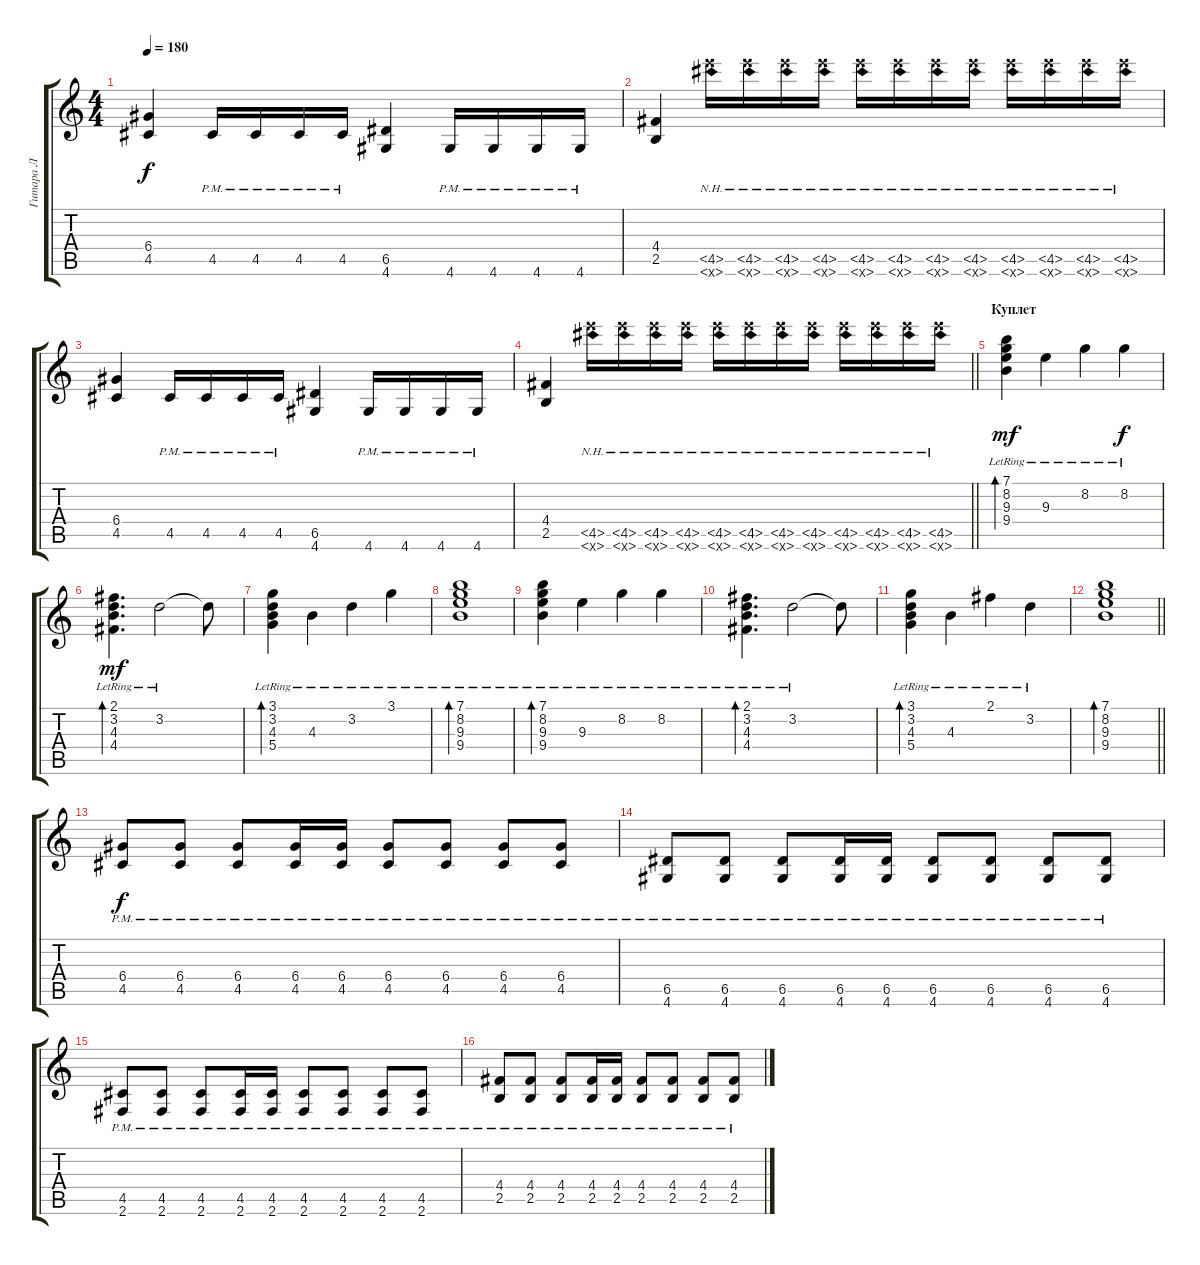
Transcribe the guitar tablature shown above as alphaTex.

\track ("Гитара Л" "Гитара Л") {instrument distortionguitar}
\staff {score tabs}
\tuning (E4 B3 G3 D3 A2 E2) {hide}
\ts (4 4)
\tempo 180
\clef g2
\ks c
(6.4 4.5).4{dy f} 4.5{pm}.16 4.5{pm}.16 4.5{pm}.16 4.5{pm}.16 (6.5 4.6).4 4.6{pm}.16 4.6{pm}.16 4.6{pm}.16 4.6{pm}.16 |
(4.4 2.5).4 (4.5{nh} 2.6{nh x}).16 (4.5{nh} 2.6{nh x}).16 (4.5{nh} 2.6{nh x}).16 (4.5{nh} 2.6{nh x}).16 (4.5{nh} 2.6{nh x}).16 (4.5{nh} 2.6{nh x}).16 (4.5{nh} 2.6{nh x}).16 (4.5{nh} 2.6{nh x}).16 (4.5{nh} 2.6{nh x}).16 (4.5{nh} 2.6{nh x}).16 (4.5{nh} 2.6{nh x}).16 (4.5{nh} 2.6{nh x}).16 |
(6.4 4.5).4 4.5{pm}.16 4.5{pm}.16 4.5{pm}.16 4.5{pm}.16 (6.5 4.6).4 4.6{pm}.16 4.6{pm}.16 4.6{pm}.16 4.6{pm}.16 |
\barLineRight lightlight
(4.4 2.5).4 (4.5{nh} 2.6{nh x}).16 (4.5{nh} 2.6{nh x}).16 (4.5{nh} 2.6{nh x}).16 (4.5{nh} 2.6{nh x}).16 (4.5{nh} 2.6{nh x}).16 (4.5{nh} 2.6{nh x}).16 (4.5{nh} 2.6{nh x}).16 (4.5{nh} 2.6{nh x}).16 (4.5{nh} 2.6{nh x}).16 (4.5{nh} 2.6{nh x}).16 (4.5{nh} 2.6{nh x}).16 (4.5{nh} 2.6{nh x}).16 |
\section ("" "Куплет")
(7.1{lr} 8.2{lr} 9.3{lr} 9.4{lr}).4{bd 240 dy mf instrument acousticguitarsteel} 9.3{lr}.4 8.2{lr}.4 8.2{lr}.4{dy f} |
(2.1{lr} 3.2{lr} 4.3{lr} 4.4{lr}).4{d bd 240 dy mf} 3.2{lr}.2 3.2{t}.8 |
(3.1{lr} 3.2{lr} 4.3{lr} 5.4{lr}).4{bd 240} 4.3{lr}.4 3.2{lr}.4 3.1{lr}.4 |
(7.1{lr} 8.2{lr} 9.3{lr} 9.4{lr}).1{bd 240} |
(7.1{lr} 8.2{lr} 9.3{lr} 9.4{lr}).4{bd 240} 9.3{lr}.4 8.2{lr}.4 8.2{lr}.4 |
(2.1{lr} 3.2{lr} 4.3{lr} 4.4{lr}).4{d bd 240} 3.2{lr}.2 3.2{t}.8 |
(3.1{lr} 3.2{lr} 4.3{lr} 5.4{lr}).4{bd 240} 4.3{lr}.4 2.1{lr}.4 3.2{lr}.4 |
\barLineRight lightlight
(7.1 8.2 9.3 9.4).1{bd 240} |
\section ("" " ")
(6.4{pm} 4.5{pm}).8{dy f instrument distortionguitar} (6.4{pm} 4.5{pm}).8 (6.4{pm} 4.5{pm}).8 (6.4{pm} 4.5{pm}).16 (6.4{pm} 4.5{pm}).16 (6.4{pm} 4.5{pm}).8 (6.4{pm} 4.5{pm}).8 (6.4{pm} 4.5{pm}).8 (6.4{pm} 4.5{pm}).8 |
(6.5{pm} 4.6{pm}).8 (6.5{pm} 4.6{pm}).8 (6.5{pm} 4.6{pm}).8 (6.5{pm} 4.6{pm}).16 (6.5{pm} 4.6{pm}).16 (6.5{pm} 4.6{pm}).8 (6.5{pm} 4.6{pm}).8 (6.5{pm} 4.6{pm}).8 (6.5{pm} 4.6{pm}).8 |
(4.5{pm} 2.6{pm}).8 (4.5{pm} 2.6{pm}).8 (4.5{pm} 2.6{pm}).8 (4.5{pm} 2.6{pm}).16 (4.5{pm} 2.6{pm}).16 (4.5{pm} 2.6{pm}).8 (4.5{pm} 2.6{pm}).8 (4.5{pm} 2.6{pm}).8 (4.5{pm} 2.6{pm}).8 |
(4.4{pm} 2.5{pm}).8 (4.4{pm} 2.5{pm}).8 (4.4{pm} 2.5{pm}).8 (4.4{pm} 2.5{pm}).16 (4.4{pm} 2.5{pm}).16 (4.4{pm} 2.5{pm}).8 (4.4{pm} 2.5{pm}).8 (4.4{pm} 2.5{pm}).8 (4.4{pm} 2.5{pm}).8
